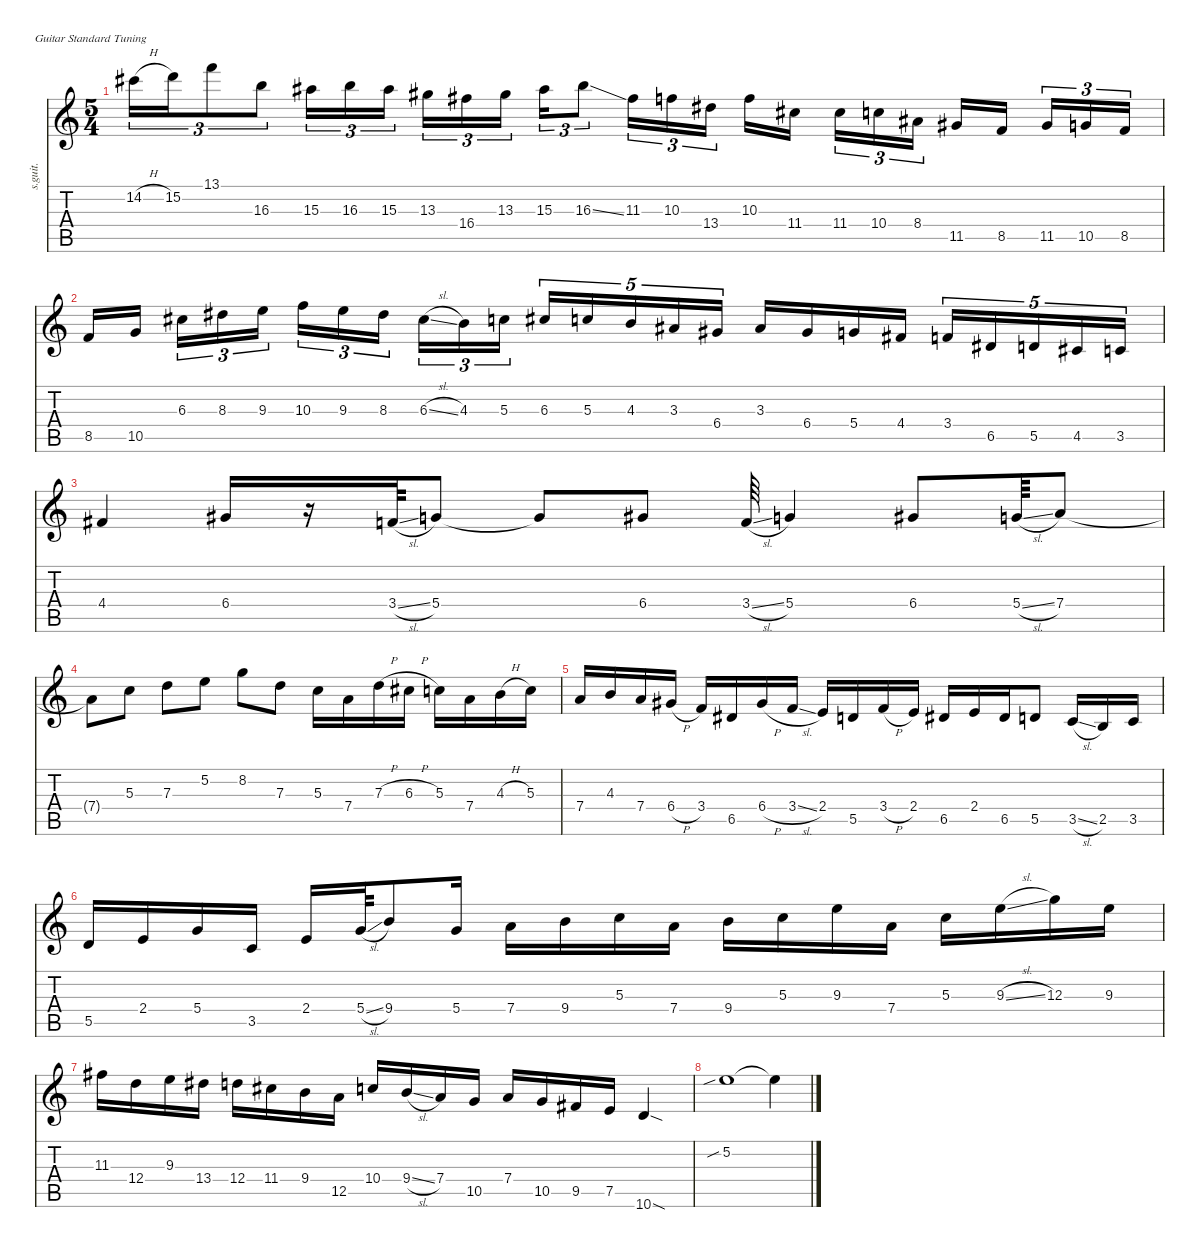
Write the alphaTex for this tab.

\defaultSystemsLayout 4
\hideDynamics
\bracketExtendMode nobrackets
\track ("Guthrie Govan" "s.guit.") {instrument distortionguitar}
\staff {score tabs}
\tuning (E4 B3 G3 D3 A2 E2)
\ts (5 4)
\tempo (152 hide)
\clef g2
\ks c
14.2{h acc #}.16{tu (3 2) dy f} 15.2.16{tu (3 2)} 13.1.8{tu (3 2)} 16.3.8{tu (3 2)} 15.3{acc #}.16{tu (3 2)} 16.3.16{tu (3 2)} 15.3{acc #}.16{tu (3 2)} 13.3{acc #}.16{tu (3 2)} 16.4{acc #}.16{tu (3 2)} 13.3{acc #}.16{tu (3 2)} 15.3{acc #}.16{tu (3 2)} 16.3{ss}.8{tu (3 2)} 11.3{acc #}.16{tu (3 2)} 10.3.16{tu (3 2)} 13.4{acc #}.16{tu (3 2)} 10.3.16 11.4{acc #}.16 11.4{acc #}.16{tu (3 2)} 10.4.16{tu (3 2)} 8.4{acc #}.16{tu (3 2)} 11.5{acc #}.16 8.5.16 11.5{acc #}.16{tu (3 2)} 10.5.16{tu (3 2)} 8.5.16{tu (3 2)} |
8.5.16 10.5.16 6.3{acc #}.16{tu (3 2)} 8.3{acc #}.16{tu (3 2)} 9.3.16{tu (3 2)} 10.3.16{tu (3 2)} 9.3.16{tu (3 2)} 8.3{acc #}.16{tu (3 2)} 6.3{sl acc #}.16{tu (3 2)} 4.3.16{tu (3 2)} 5.3.16{tu (3 2)} 6.3{acc #}.16{tu (5 4)} 5.3.16{tu (5 4)} 4.3.16{tu (5 4)} 3.3{acc #}.16{tu (5 4)} 6.4{acc #}.16{tu (5 4)} 3.3{acc #}.16 6.4{acc #}.16 5.4.16 4.4{acc #}.16 3.4.16{tu (5 4)} 6.5{acc #}.16{tu (5 4)} 5.5.16{tu (5 4)} 4.5{acc #}.16{tu (5 4)} 3.5.16{tu (5 4)} |
4.4{acc #}.4 6.4{acc #}.16 r.16 3.4{sl}.64{dy mf} 5.4.8{dy f} 5.4{t}.8 6.4{acc #}.8 3.4{sl}.64{dy mf} 5.4.4{dy f} 6.4{acc #}.8 5.4{sl}.64{dy mf} 7.4.8{dy f} |
7.4{t}.8 5.3.8 7.3.8 5.2.8 8.2.8 7.3.8 5.3.16 7.4.16 7.3{h}.16 6.3{h acc #}.16 5.3.16 7.4.16 4.3{h}.16 5.3.16 |
7.4.16 4.3.16 7.4.16 6.4{h acc #}.16 3.4.16 6.5{acc #}.16 6.4{h acc #}.16 3.4{sl}.16 2.4.16 5.5.16 3.4{h}.16 2.4.16 6.5{acc #}.16 2.4.16 6.5{acc #}.16 5.5.8 3.5{sl}.16 2.5.16 3.5.16 |
5.5.16 2.4.16 5.4.16 3.5.16 2.4.16 5.4{sl}.64{dy mf} 9.4.8{dy f} 5.4.16 7.4.16 9.4.16 5.3.16 7.4.16 9.4.16 5.3.16 9.3.16 7.4.16 5.3.16 9.3{sl}.16 12.3.16 9.3.16 |
11.3{acc #}.16 12.4.16 9.3.16 13.4{acc #}.16 12.4.16 11.4{acc #}.16 9.4.16 12.5.16 10.4.16 9.4{sl}.16 7.4.16 10.5.16 7.4.16 10.5.16 9.5{acc #}.16 7.5.16 10.6{sod}.4 |
5.2{sib}.1{dy ff} 5.2{t}.4{dy f}
